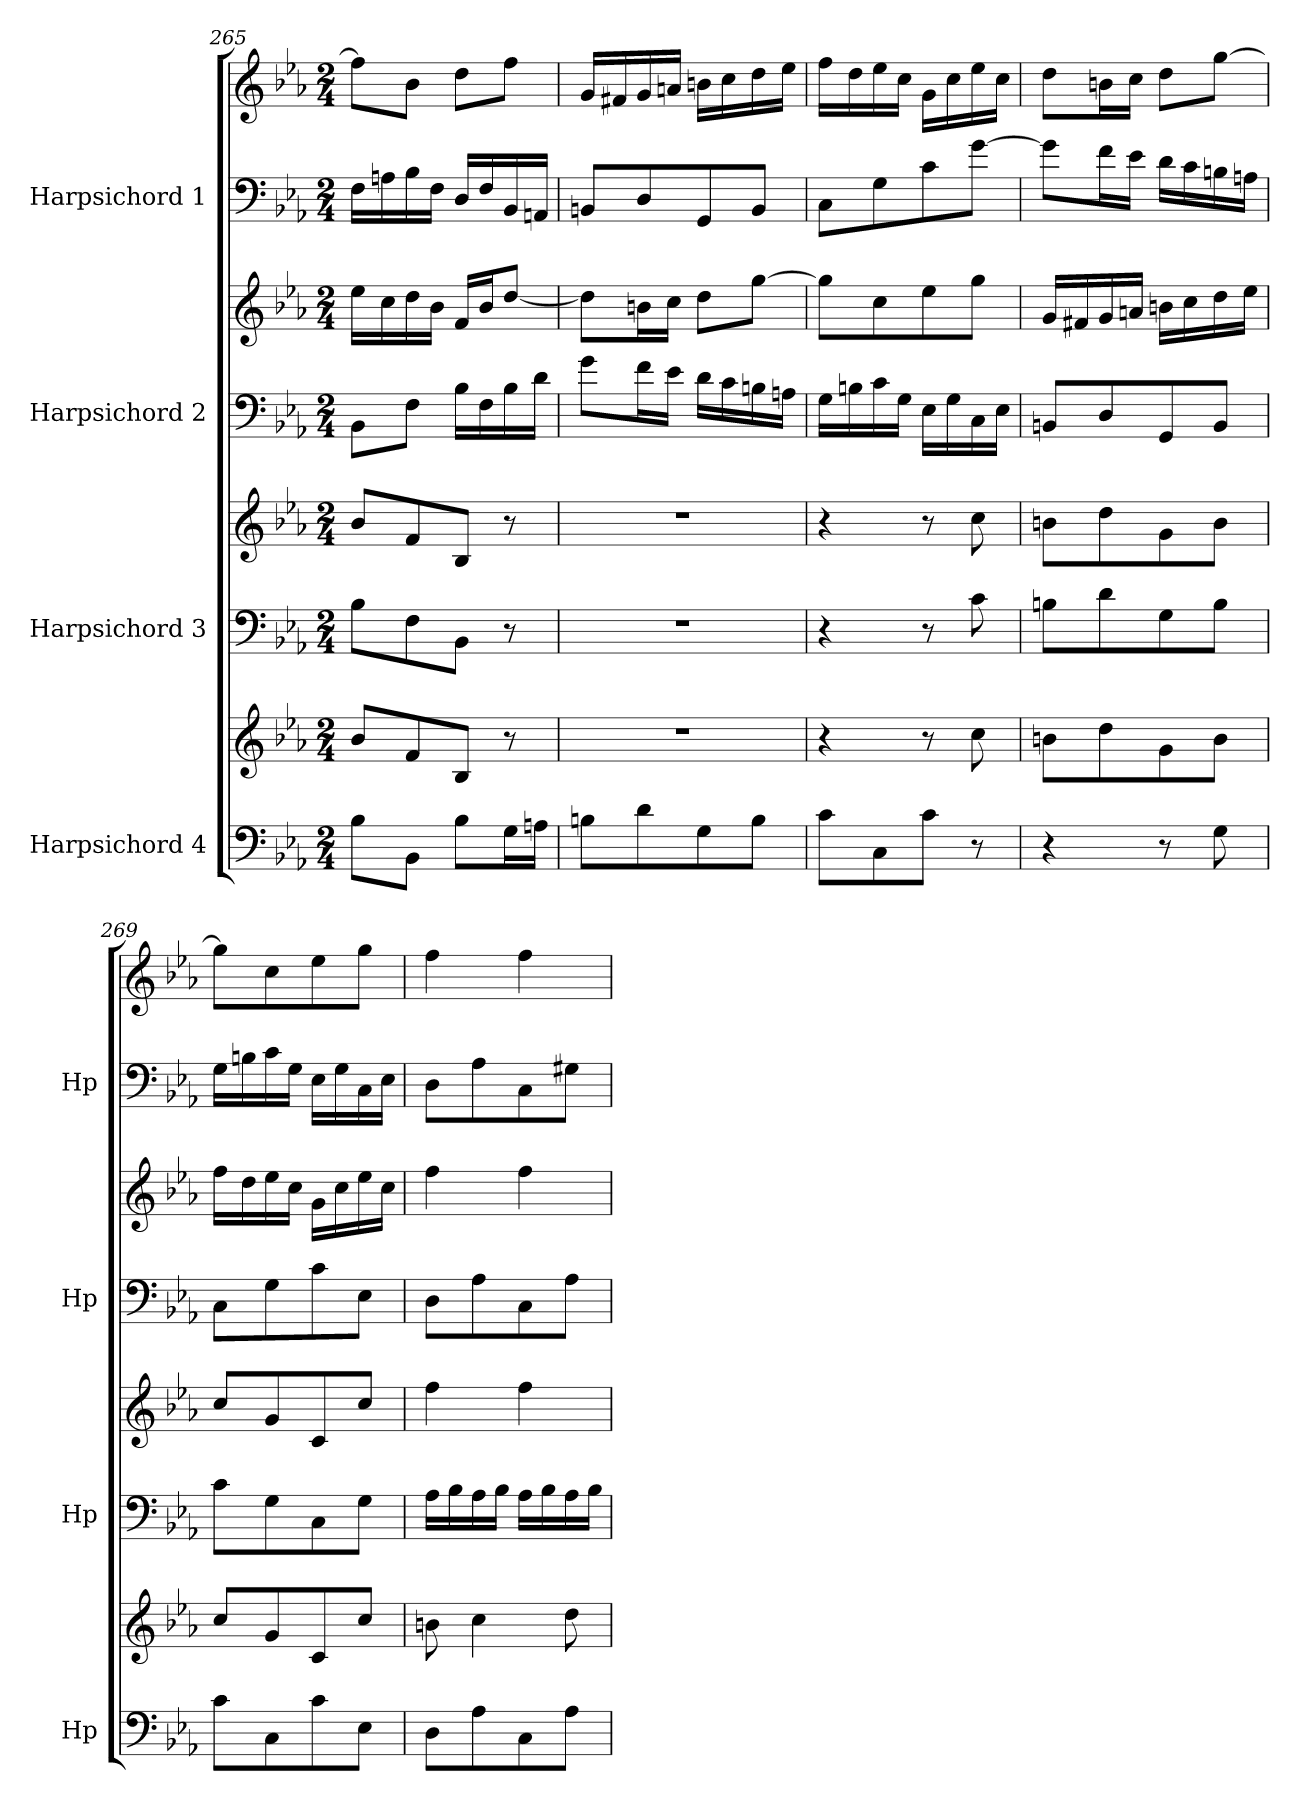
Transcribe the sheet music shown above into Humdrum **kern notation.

**kern	**kern	**kern	**kern	**kern	**kern	**kern	**kern
*part4	*part4	*part3	*part3	*part2	*part2	*part1	*part1
*staff8	*staff7	*staff6	*staff5	*staff4	*staff3	*staff2	*staff1
*I"Harpsichord 4	*	*I"Harpsichord 3	*	*I"Harpsichord 2	*	*I"Harpsichord 1	*
*I'Hp	*	*I'Hp	*	*I'Hp	*	*I'Hp	*
*clefF4	*clefG2	*clefF4	*clefG2	*clefF4	*clefG2	*clefF4	*clefG2
*k[b-e-a-]	*k[b-e-a-]	*k[b-e-a-]	*k[b-e-a-]	*k[b-e-a-]	*k[b-e-a-]	*k[b-e-a-]	*k[b-e-a-]
*M2/4	*M2/4	*M2/4	*M2/4	*M2/4	*M2/4	*M2/4	*M2/4
=265	=265	=265	=265	=265	=265	=265	=265
8B-\L	8b-/L	8B-\L	8b-/L	8BB-\L	16ee-\LL	16F\LL	8ff\L]
.	.	.	.	.	16cc\	16An\	.
8BB-\J	8f/	8F\	8f/	8F\J	16dd\	16B-\	8b-\J
.	.	.	.	.	16b-\JJ	16F\JJ	.
8B-\L	8B-/J	8BB-\J	8B-/J	16B-\LL	16f/LL	16D/LL	8dd\L
.	.	.	.	16F\	16b-/J	16F/	.
16G\L	8r	8r	8r	16B-\	[8dd/J	16BB-/	8ff\J
16An\JJ	.	.	.	16d\JJ	.	16AAn/JJ	.
!!LO:PB:g=z
=266	=266	=266	=266	=266	=266	=266	=266
8Bn\L	2r	2r	2r	8g\L	8dd\L]	8BBn/L	16g/LL
.	.	.	.	.	.	.	16f#X/
8d\	.	.	.	16f\L	16bn\L	8D/	16g/
.	.	.	.	16e-\JJ	16cc\JJ	.	16an/JJ
8G\	.	.	.	16d\LL	8dd\L	8GG/	16bn\LL
.	.	.	.	16c\	.	.	16cc\
8B\J	.	.	.	16Bn\	[8gg\J	8BB/J	16dd\
.	.	.	.	16An\JJ	.	.	16ee-\JJ
=267	=267	=267	=267	=267	=267	=267	=267
8c\L	4r	4r	4r	16G\LL	8gg\L]	8C\L	16ff\LL
.	.	.	.	16Bn\	.	.	16dd\
8C\	.	.	.	16c\	8cc\	8G\	16ee-\
.	.	.	.	16G\JJ	.	.	16cc\JJ
8c\J	8r	8r	8r	16E-\LL	8ee-\	8c\	16g\LL
.	.	.	.	16G\	.	.	16cc\
8r	8cc\	8c\	8cc\	16C\	8gg\J	[8g\J	16ee-\
.	.	.	.	16E-\JJ	.	.	16cc\JJ
=268	=268	=268	=268	=268	=268	=268	=268
4r	8bn\L	8Bn\L	8bn\L	8BBn/L	16g/LL	8g\L]	8dd\L
.	.	.	.	.	16f#X/	.	.
.	8dd\	8d\	8dd\	8D/	16g/	16f\L	16bn\L
.	.	.	.	.	16an/JJ	16e-\JJ	16cc\JJ
8r	8g\	8G\	8g\	8GG/	16bn\LL	16d\LL	8dd\L
.	.	.	.	.	16cc\	16c\	.
8G\	8b\J	8B\J	8b\J	8BB/J	16dd\	16Bn\	[8gg\J
.	.	.	.	.	16ee-\JJ	16An\JJ	.
=269	=269	=269	=269	=269	=269	=269	=269
8c\L	8cc/L	8c\L	8cc/L	8C\L	16ff\LL	16G\LL	8gg\L]
.	.	.	.	.	16dd\	16Bn\	.
8C\	8g/	8G\	8g/	8G\	16ee-\	16c\	8cc\
.	.	.	.	.	16cc\JJ	16G\JJ	.
8c\	8c/	8C\	8c/	8c\	16g\LL	16E-\LL	8ee-\
.	.	.	.	.	16cc\	16G\	.
8E-\J	8cc/J	8G\J	8cc/J	8E-\J	16ee-\	16C\	8gg\J
.	.	.	.	.	16cc\JJ	16E-\JJ	.
=270	=270	=270	=270	=270	=270	=270	=270
8D\L	8bn\	16A-\LL	4ff\	8D\L	4ff\	8D\L	4ff\
.	.	16B-\	.	.	.	.	.
8A-\	4cc\	16A-\	.	8A-\	.	8A-\	.
.	.	16B-\JJ	.	.	.	.	.
8C\	.	16A-\LL	4ff\	8C\	4ff\	8C\	4ff\
.	.	16B-\	.	.	.	.	.
8A-\J	8dd\	16A-\	.	8A-\J	.	8G#X\J	.
.	.	16B-\JJ	.	.	.	.	.
=	=	=	=	=	=	=	=
*-	*-	*-	*-	*-	*-	*-	*-
